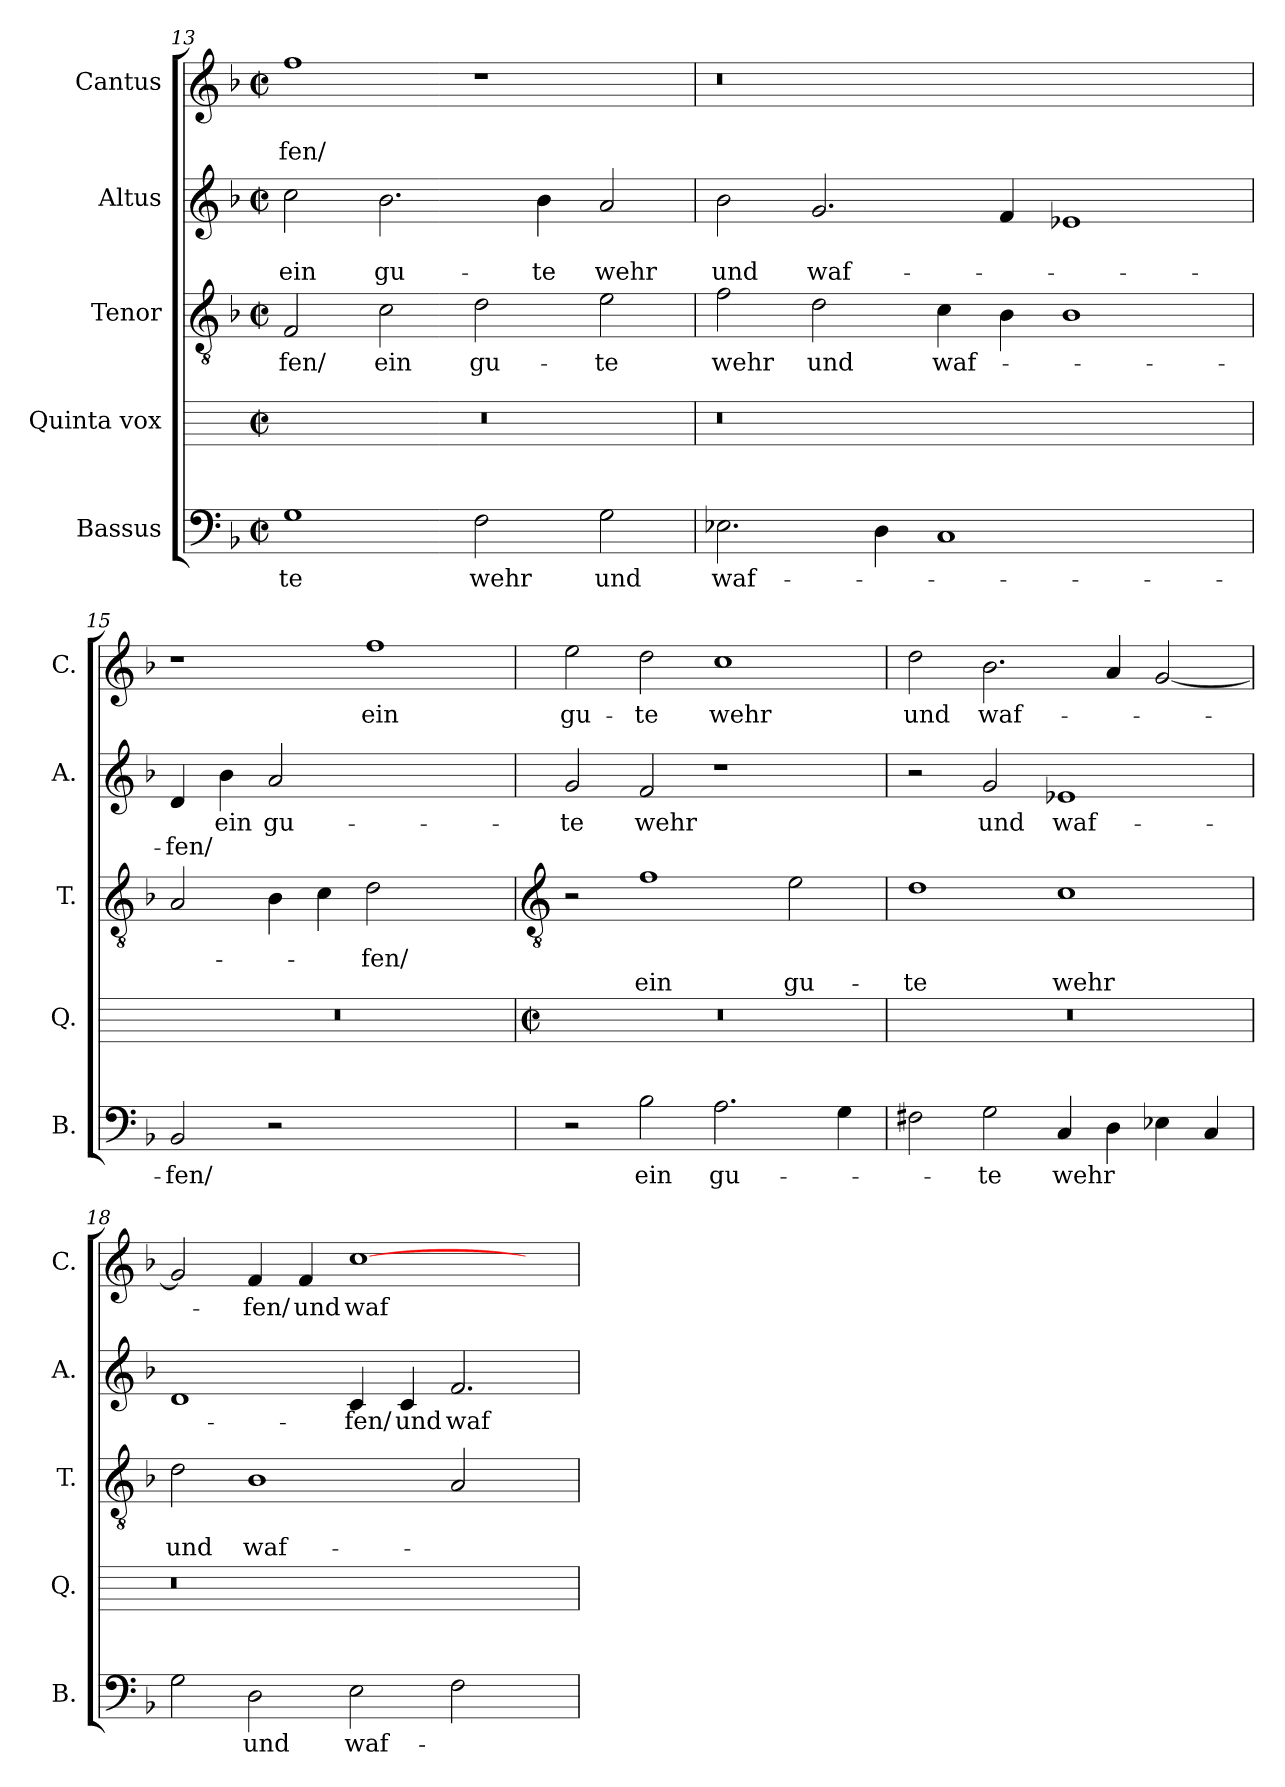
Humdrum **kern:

**kern	**text	**kern	**kern	**text	**text	**kern	**text	**text	**kern	**text	**text
*part5	*part5	*part4	*part3	*part3	*part3	*part2	*part2	*part2	*part1	*part1	*part1
*staff5	*staff5	*staff4	*staff3	*staff3	*staff3	*staff2	*staff2	*staff2	*staff1	*staff1	*staff1
*I"Bassus	*	*I"Quinta vox	*I"Tenor	*	*	*I"Altus	*	*	*I"Cantus	*	*
*I'B.	*	*I'Q.	*I'T.	*	*	*I'A.	*	*	*I'C.	*	*
*clefF4	*	*	*clefGv2	*	*	*clefG2	*	*	*clefG2	*	*
*k[b-]	*	*	*k[b-]	*	*	*k[b-]	*	*	*k[b-]	*	*
*F:	*	*	*F:	*	*	*F:	*	*	*F:	*	*
*M4/2	*	*M4/2	*M4/2	*	*	*M4/2	*	*	*M4/2	*	*
*met(c|)	*	*met(c|)	*met(c|)	*	*	*met(c|)	*	*	*met(c|)	*	*
=13	=13	=13	=13	=13	=13	=13	=13	=13	=13	=13	=13
!	!LO:LY:b	!	!	!LO:LY:b	!	!	!	!LO:LY:b	!	!	!LO:LY:b
1G	-te	0r	2F	-fen/	.	2cc	.	ein	1ff	.	-fen/
!	!	!	!	!LO:LY:b	!	!	!	!LO:LY:b	!	!	!
.	.	.	2c	ein	.	2.b-	.	gu-	.	.	.
!	!LO:LY:b	!	!	!LO:LY:b	!	!	!	!	!	!	!
2F	wehr	.	2d	gu-	.	.	.	.	1r	.	.
!	!	!	!	!	!	!	!	!LO:LY:b	!	!	!
.	.	.	.	.	.	4b-	.	-te	.	.	.
!	!LO:LY:b	!	!	!LO:LY:b	!	!	!	!LO:LY:b	!	!	!
2G	und	.	2e	-te	.	2a	.	wehr	.	.	.
=14	=14	=14	=14	=14	=14	=14	=14	=14	=14	=14	=14
!	!LO:LY:b	!	!	!LO:LY:b	!	!	!	!LO:LY:b	!	!	!
2.E-X	waf-	0r	2f	wehr	.	2b-	.	und	0r	.	.
!	!	!	!	!LO:LY:b	!	!	!	!LO:LY:b	!	!	!
.	.	.	2d	und	.	2.g	.	waf-	.	.	.
4D	.	.	.	.	.	.	.	.	.	.	.
!	!	!	!	!LO:LY:b	!	!	!	!	!	!	!
1C	.	.	4c	waf-	.	.	.	.	.	.	.
.	.	.	4B-	.	.	4f	.	.	.	.	.
.	.	.	1B-	.	.	1e-X	.	.	.	.	.
2ryy	.	2ryy	.	.	.	.	.	.	2ryy	.	.
=15	=15	=15	=15	=15	=15	=15	=15	=15	=15	=15	=15
!	!LO:LY:b	!	!	!	!	!	!	!LO:LY:b	!	!	!
2BB-	-fen/	0r	2A	.	.	4d	.	-fen/	1r	.	.
!	!	!	!	!	!	!	!LO:LY:b	!	!	!	!
.	.	.	.	.	.	4b-	ein	.	.	.	.
!	!	!	!	!	!	!	!LO:LY:b	!	!	!	!
2r	.	.	4B-	.	.	2a	gu-	.	.	.	.
.	.	.	4c	.	.	.	.	.	.	.	.
!	!	!	!	!LO:LY:b	!	!	!	!	!	!LO:LY:b	!
1ryy	.	.	2d	-fen/	.	1ryy	.	.	1ff	ein	.
.	.	.	2ryy	.	.	.	.	.	.	.	.
!!LO:LB:g=z
=16	=16	=16	=16	=16	=16	=16	=16	=16	=16	=16	=16
*	*	*	*clefGv2	*	*	*	*	*	*	*	*
*	*	*M4/2	*	*	*	*	*	*	*	*	*
*	*	*met(c|)	*	*	*	*	*	*	*	*	*
!	!	!	!	!	!	!	!LO:LY:b	!	!	!LO:LY:b	!
2r	.	0r	2r	.	.	2g	-te	.	2ee	gu-	.
!	!LO:LY:b	!	!	!	!LO:LY:b	!	!LO:LY:b	!	!	!LO:LY:b	!
2B-	ein	.	1f	.	ein	2f	wehr	.	2dd	-te	.
!	!LO:LY:b	!	!	!	!	!	!	!	!	!LO:LY:b	!
2.A	gu-	.	.	.	.	1r	.	.	1cc	wehr	.
!	!	!	!	!	!LO:LY:b	!	!	!	!	!	!
.	.	.	2e	.	gu-	.	.	.	.	.	.
4G	.	.	.	.	.	.	.	.	.	.	.
=17	=17	=17	=17	=17	=17	=17	=17	=17	=17	=17	=17
!	!	!	!	!	!LO:LY:b	!	!	!	!	!LO:LY:b	!
2F#X	.	0r	1d	.	-te	2r	.	.	2dd	und	.
!	!LO:LY:b	!	!	!	!	!	!LO:LY:b	!	!	!LO:LY:b	!
2G	-te	.	.	.	.	2g	und	.	2.b-	waf-	.
!	!LO:LY:b	!	!	!	!LO:LY:b	!	!LO:LY:b	!	!	!	!
4C	wehr	.	1c	.	wehr	1e-X	waf-	.	.	.	.
4D	.	.	.	.	.	.	.	.	4a	.	.
4E-X	.	.	.	.	.	.	.	.	[2g	.	.
4C	.	.	.	.	.	.	.	.	.	.	.
=18	=18	=18	=18	=18	=18	=18	=18	=18	=18	=18	=18
!	!	!	!	!	!LO:LY:b	!	!	!	!	!	!
2G	.	0r	2d	.	und	1d	.	.	2g]	.	.
!	!LO:LY:b	!	!	!	!LO:LY:b	!	!	!	!	!LO:LY:b	!
2D	und	.	1B-	.	waf-	.	.	.	4f	-fen/	.
!	!	!	!	!	!	!	!	!	!	!LO:LY:b	!
.	.	.	.	.	.	.	.	.	4f	und	.
!	!LO:LY:b	!	!	!	!	!	!LO:LY:b	!	!	!LO:LY:b	!
2E	waf-	.	.	.	.	4c	-fen/	.	[1cc	waf-	.
!	!	!	!	!	!	!	!LO:LY:b	!	!	!	!
.	.	.	.	.	.	4c	und	.	.	.	.
!	!	!	!	!	!	!	!LO:LY:b	!	!	!	!
2F	.	.	2A	.	.	2.f	waf-	.	.	.	.
4ryy	.	4ryy	4ryy	.	.	.	.	.	4ryy	.	.
=	=	=	=	=	=	=	=	=	=	=	=
*-	*-	*-	*-	*-	*-	*-	*-	*-	*-	*-	*-
